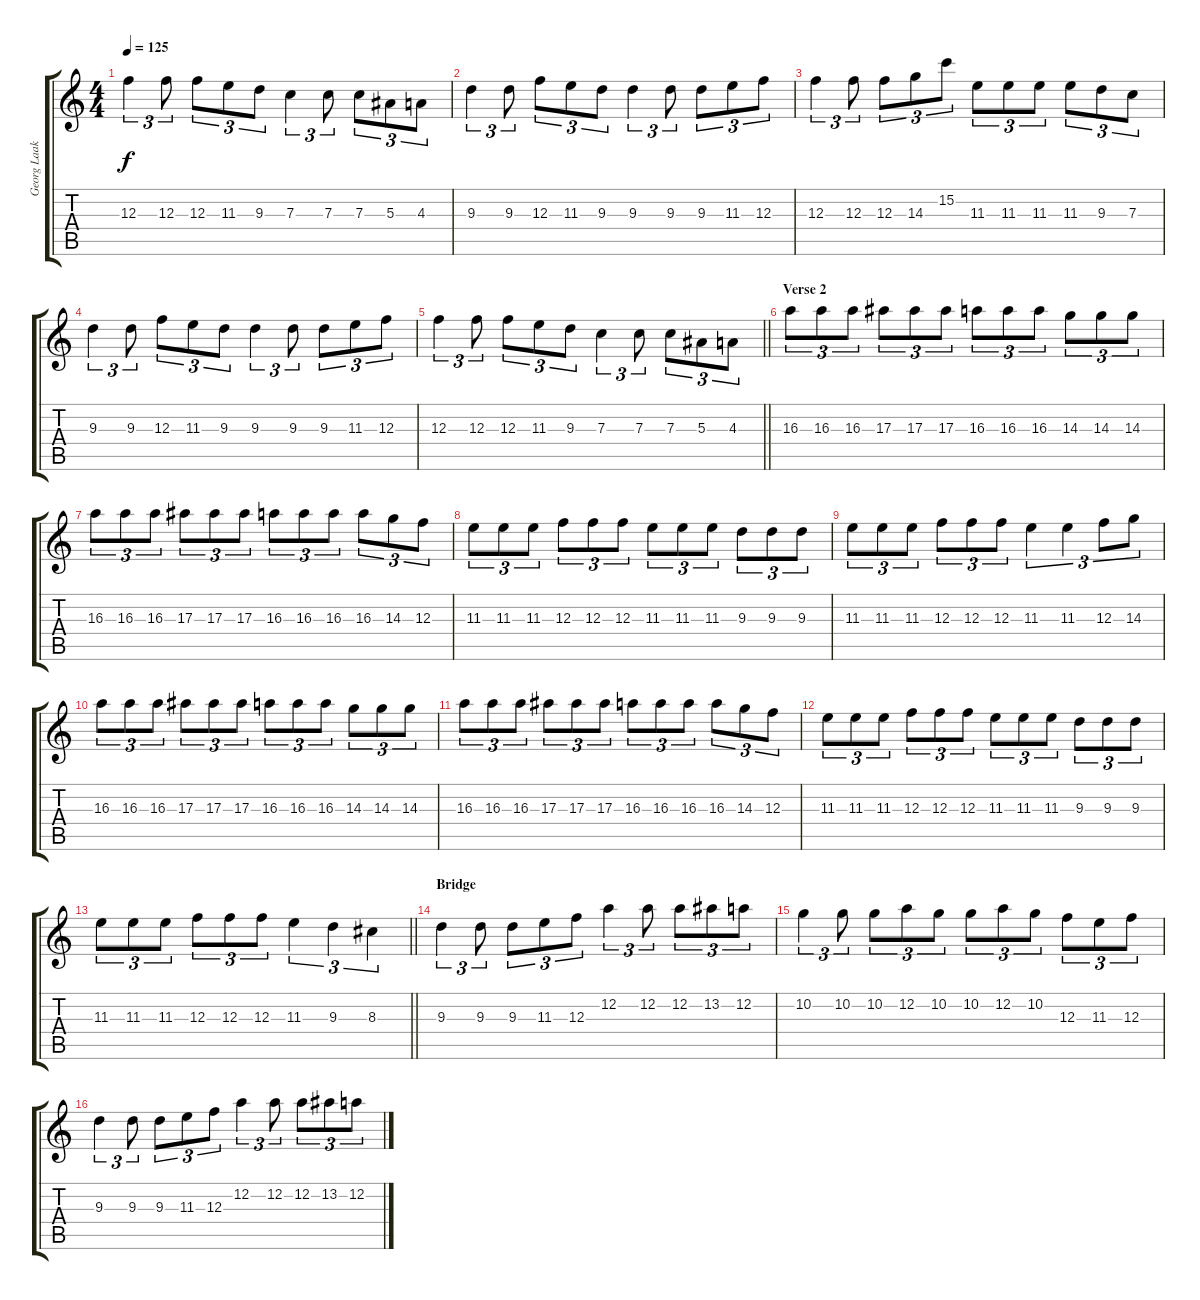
\track ("Georg Laakso" "Georg Laak") {instrument overdrivenguitar}
\staff {score tabs}
\tuning (D4 A3 F3 C3 G2 D2) {hide}
\ts (4 4)
\tempo 125
\clef g2
\ks c
12.3.4{tu (3 2) dy f} 12.3.8{tu (3 2)} 12.3.8{tu (3 2)} 11.3.8{tu (3 2)} 9.3.8{tu (3 2)} 7.3.4{tu (3 2)} 7.3.8{tu (3 2)} 7.3.8{tu (3 2)} 5.3.8{tu (3 2)} 4.3.8{tu (3 2)} |
9.3.4{tu (3 2)} 9.3.8{tu (3 2)} 12.3.8{tu (3 2)} 11.3.8{tu (3 2)} 9.3.8{tu (3 2)} 9.3.4{tu (3 2)} 9.3.8{tu (3 2)} 9.3.8{tu (3 2)} 11.3.8{tu (3 2)} 12.3.8{tu (3 2)} |
12.3.4{tu (3 2)} 12.3.8{tu (3 2)} 12.3.8{tu (3 2)} 14.3.8{tu (3 2)} 15.2.8{tu (3 2)} 11.3.8{tu (3 2)} 11.3.8{tu (3 2)} 11.3.8{tu (3 2)} 11.3.8{tu (3 2)} 9.3.8{tu (3 2)} 7.3.8{tu (3 2)} |
9.3.4{tu (3 2)} 9.3.8{tu (3 2)} 12.3.8{tu (3 2)} 11.3.8{tu (3 2)} 9.3.8{tu (3 2)} 9.3.4{tu (3 2)} 9.3.8{tu (3 2)} 9.3.8{tu (3 2)} 11.3.8{tu (3 2)} 12.3.8{tu (3 2)} |
\barLineRight lightlight
12.3.4{tu (3 2)} 12.3.8{tu (3 2)} 12.3.8{tu (3 2)} 11.3.8{tu (3 2)} 9.3.8{tu (3 2)} 7.3.4{tu (3 2)} 7.3.8{tu (3 2)} 7.3.8{tu (3 2)} 5.3.8{tu (3 2)} 4.3.8{tu (3 2)} |
\section ("" "Verse 2")
16.3.8{tu (3 2)} 16.3.8{tu (3 2)} 16.3.8{tu (3 2)} 17.3.8{tu (3 2)} 17.3.8{tu (3 2)} 17.3.8{tu (3 2)} 16.3.8{tu (3 2)} 16.3.8{tu (3 2)} 16.3.8{tu (3 2)} 14.3.8{tu (3 2)} 14.3.8{tu (3 2)} 14.3.8{tu (3 2)} |
16.3.8{tu (3 2)} 16.3.8{tu (3 2)} 16.3.8{tu (3 2)} 17.3.8{tu (3 2)} 17.3.8{tu (3 2)} 17.3.8{tu (3 2)} 16.3.8{tu (3 2)} 16.3.8{tu (3 2)} 16.3.8{tu (3 2)} 16.3.8{tu (3 2)} 14.3.8{tu (3 2)} 12.3.8{tu (3 2)} |
11.3.8{tu (3 2)} 11.3.8{tu (3 2)} 11.3.8{tu (3 2)} 12.3.8{tu (3 2)} 12.3.8{tu (3 2)} 12.3.8{tu (3 2)} 11.3.8{tu (3 2)} 11.3.8{tu (3 2)} 11.3.8{tu (3 2)} 9.3.8{tu (3 2)} 9.3.8{tu (3 2)} 9.3.8{tu (3 2)} |
11.3.8{tu (3 2)} 11.3.8{tu (3 2)} 11.3.8{tu (3 2)} 12.3.8{tu (3 2)} 12.3.8{tu (3 2)} 12.3.8{tu (3 2)} 11.3.4{tu (3 2)} 11.3.4{tu (3 2)} 12.3.8{tu (3 2)} 14.3.8{tu (3 2)} |
16.3.8{tu (3 2)} 16.3.8{tu (3 2)} 16.3.8{tu (3 2)} 17.3.8{tu (3 2)} 17.3.8{tu (3 2)} 17.3.8{tu (3 2)} 16.3.8{tu (3 2)} 16.3.8{tu (3 2)} 16.3.8{tu (3 2)} 14.3.8{tu (3 2)} 14.3.8{tu (3 2)} 14.3.8{tu (3 2)} |
16.3.8{tu (3 2)} 16.3.8{tu (3 2)} 16.3.8{tu (3 2)} 17.3.8{tu (3 2)} 17.3.8{tu (3 2)} 17.3.8{tu (3 2)} 16.3.8{tu (3 2)} 16.3.8{tu (3 2)} 16.3.8{tu (3 2)} 16.3.8{tu (3 2)} 14.3.8{tu (3 2)} 12.3.8{tu (3 2)} |
11.3.8{tu (3 2)} 11.3.8{tu (3 2)} 11.3.8{tu (3 2)} 12.3.8{tu (3 2)} 12.3.8{tu (3 2)} 12.3.8{tu (3 2)} 11.3.8{tu (3 2)} 11.3.8{tu (3 2)} 11.3.8{tu (3 2)} 9.3.8{tu (3 2)} 9.3.8{tu (3 2)} 9.3.8{tu (3 2)} |
\barLineRight lightlight
11.3.8{tu (3 2)} 11.3.8{tu (3 2)} 11.3.8{tu (3 2)} 12.3.8{tu (3 2)} 12.3.8{tu (3 2)} 12.3.8{tu (3 2)} 11.3.4{tu (3 2)} 9.3.4{tu (3 2)} 8.3.4{tu (3 2)} |
\section ("" "Bridge")
9.3.4{tu (3 2)} 9.3.8{tu (3 2)} 9.3.8{tu (3 2)} 11.3.8{tu (3 2)} 12.3.8{tu (3 2)} 12.2.4{tu (3 2)} 12.2.8{tu (3 2)} 12.2.8{tu (3 2)} 13.2.8{tu (3 2)} 12.2.8{tu (3 2)} |
10.2.4{tu (3 2)} 10.2.8{tu (3 2)} 10.2.8{tu (3 2)} 12.2.8{tu (3 2)} 10.2.8{tu (3 2)} 10.2.8{tu (3 2)} 12.2.8{tu (3 2)} 10.2.8{tu (3 2)} 12.3.8{tu (3 2)} 11.3.8{tu (3 2)} 12.3.8{tu (3 2)} |
9.3.4{tu (3 2)} 9.3.8{tu (3 2)} 9.3.8{tu (3 2)} 11.3.8{tu (3 2)} 12.3.8{tu (3 2)} 12.2.4{tu (3 2)} 12.2.8{tu (3 2)} 12.2.8{tu (3 2)} 13.2.8{tu (3 2)} 12.2.8{tu (3 2)}
